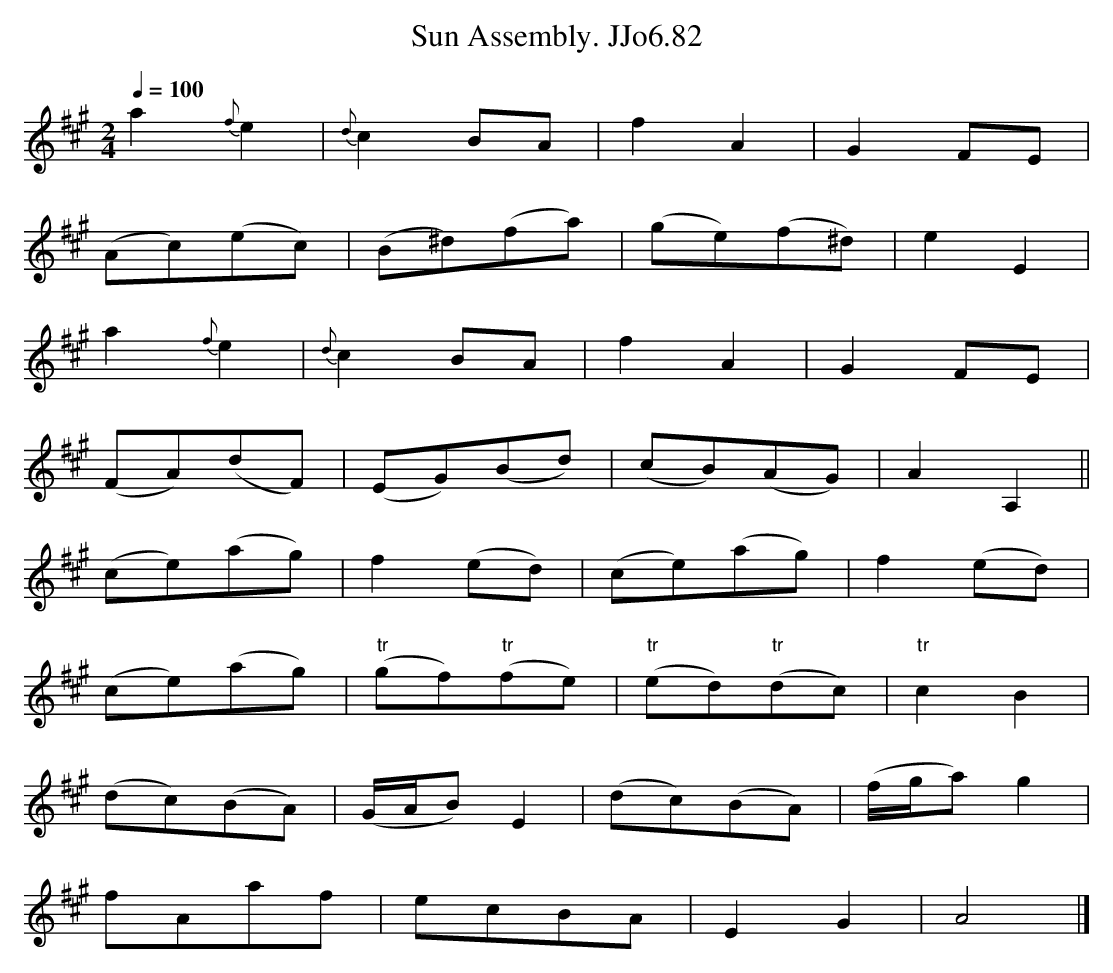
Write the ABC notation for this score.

X:1
T:Sun Assembly. JJo6.82
M:2/4
L:1/8
Q:1/4=100
K:A
a2{f}e2|{d}c2BA|f2A2|G2FE|
(Ac)(ec)|(B^d)(fa)|(ge)(f^d)|e2E2|
a2{f}e2|{d}c2BA|f2A2|G2FE|
(FA)(dF)|(EG)(Bd)|(cB)(AG)|A2A,2||
(ce)(ag)|f2(ed)|(ce)(ag)|f2(ed)|
(ce)(ag)|"tr"(gf)"tr"(fe)|"tr"(ed)"tr"(dc)|"tr"c2B2|
(dc)(BA)|(G/A/B)E2|(dc)(BA)|(f/g/a)g2|
fAaf|ecBA|E2G2|A4|]
